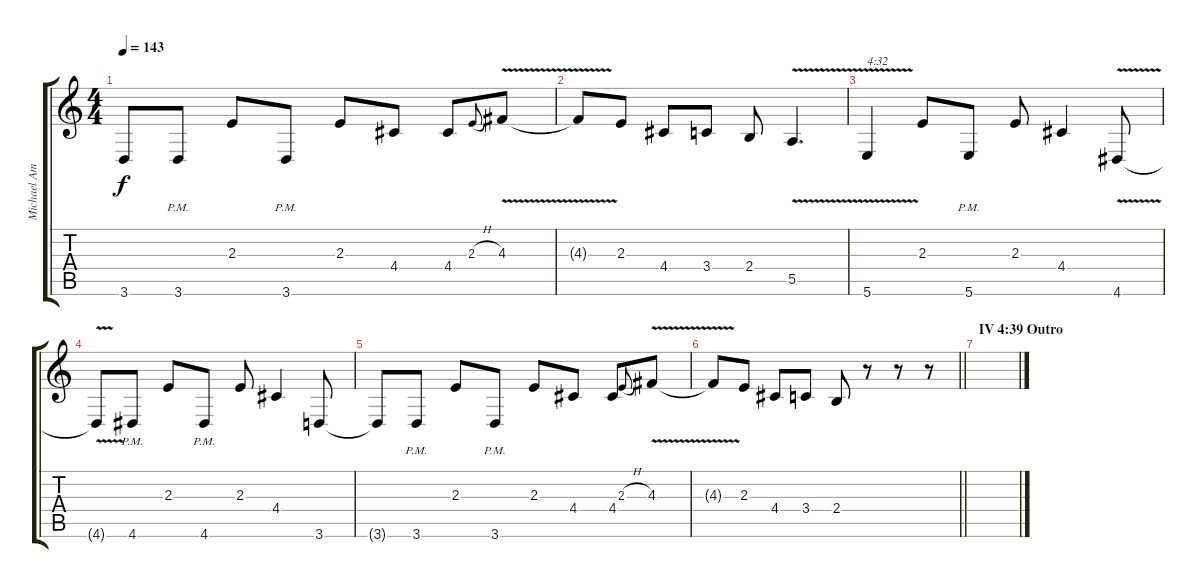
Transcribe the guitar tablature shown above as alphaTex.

\track ("Michael Amott (Rhythm 2:59 + 4:12)" "Michael Am") {instrument distortionguitar}
\staff {score tabs}
\tuning (B3 Gb3 D3 A2 E2 B1) {hide}
\ts (4 4)
\tempo 143
\clef g2
\ks c
3.6{t}.8{dy f} 3.6{pm}.8 2.3.8 3.6{pm}.8 2.3.8 4.4.8 4.4.8 2.3{h}.8{gr onbeat} 4.3{v}.8 |
4.3{t}.8 2.3.8 4.4.8 3.4.8 2.4.8 5.5{v}.4{d} |
5.6{v}.4{txt "4:32"} 2.3.8 5.6{pm}.8 2.3.8 4.4.4 4.6{v}.8 |
4.6{t}.8 4.6{pm}.8 2.3.8 4.6{pm}.8 2.3.8 4.4.4 3.6.8 |
3.6{t}.8 3.6{pm}.8 2.3.8 3.6{pm}.8 2.3.8 4.4.8 4.4.8 2.3{h}.8{gr onbeat} 4.3{v}.8 |
\barLineRight lightlight
4.3{t}.8 2.3.8 4.4.8 3.4.8 2.4.8 r.8 r.8 r.8 |
\section ("" "IV 4:39 Outro")
